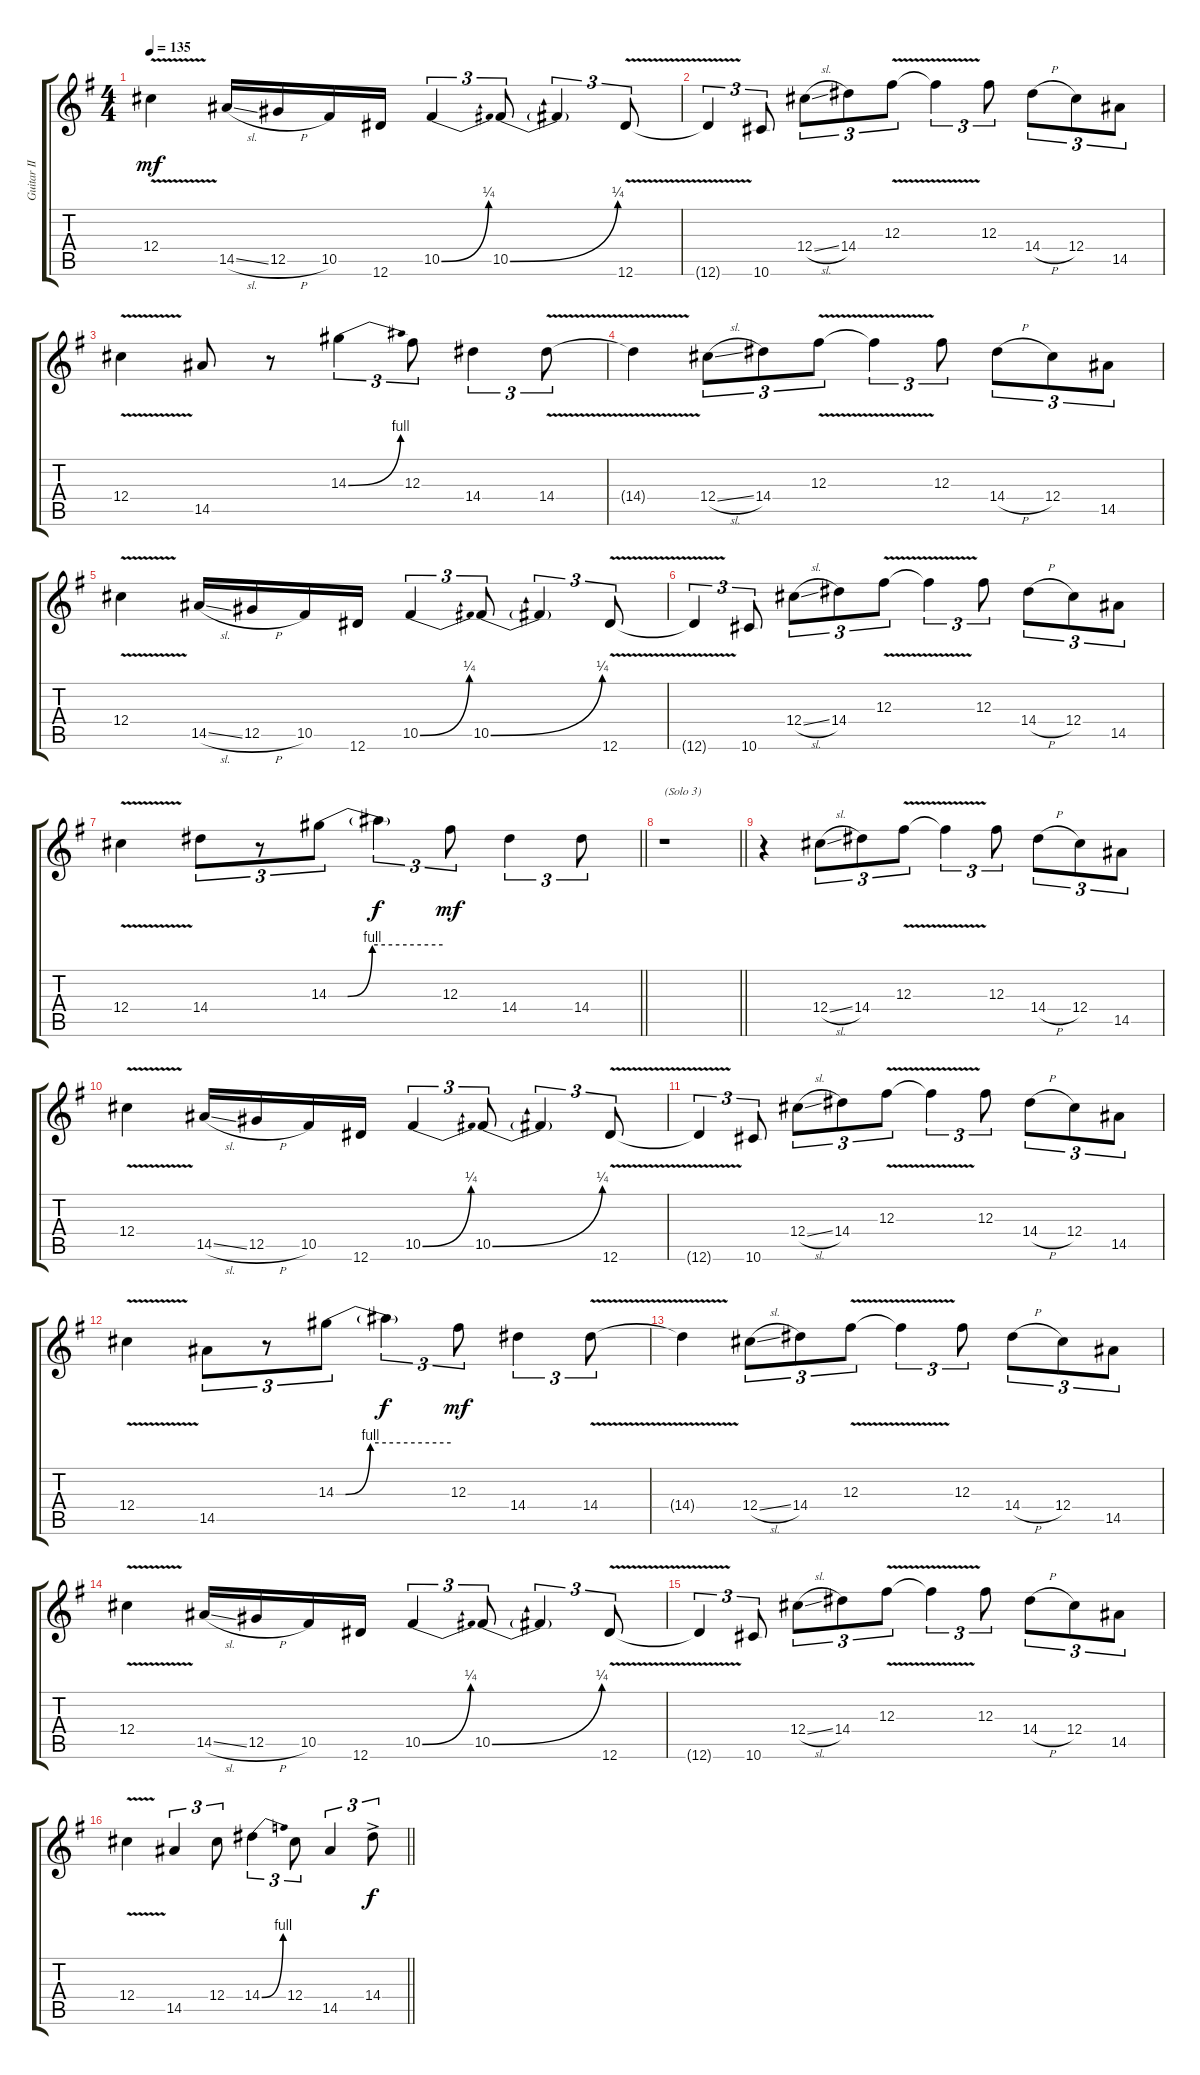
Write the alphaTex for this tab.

\track ("Guitar II" "Guitar II") {instrument distortionguitar}
\staff {score tabs}
\tuning (Eb4 Bb3 Gb3 Db3 Ab2 Eb2) {hide}
\ts (4 4)
\tempo 135
\clef g2
\ks eminor
12.4{v}.4{dy mf} 14.5{sl}.16 12.5{h}.16 10.5.16 12.6.16 10.5{be (bend 0 0 60 1)}.4{tu (3 2)} 10.5{be (bend 0 0 60 1)}.8{tu (3 2)} 10.5{t}.4{tu (3 2)} 12.6{v}.8{tu (3 2)} |
12.6{t}.4{tu (3 2)} 10.6.8{tu (3 2)} 12.4{sl}.8{tu (3 2)} 14.4.8{tu (3 2)} 12.3{v}.8{tu (3 2)} 12.3{t}.4{tu (3 2)} 12.3.8{tu (3 2)} 14.4{h}.8{tu (3 2)} 12.4.8{tu (3 2)} 14.5.8{tu (3 2)} |
12.4{v}.4 14.5.8 r.8 14.3{be (bend 0 0 60 4)}.4{tu (3 2)} 12.3.8{tu (3 2)} 14.4.4{tu (3 2)} 14.4{v}.8{tu (3 2)} |
14.4{t}.4 12.4{sl}.8{tu (3 2)} 14.4.8{tu (3 2)} 12.3{v}.8{tu (3 2)} 12.3{t}.4{tu (3 2)} 12.3.8{tu (3 2)} 14.4{h}.8{tu (3 2)} 12.4.8{tu (3 2)} 14.5.8{tu (3 2)} |
12.4{v}.4 14.5{sl}.16 12.5{h}.16 10.5.16 12.6.16 10.5{be (bend 0 0 60 1)}.4{tu (3 2)} 10.5{be (bend 0 0 60 1)}.8{tu (3 2)} 10.5{t}.4{tu (3 2)} 12.6{v}.8{tu (3 2)} |
12.6{t}.4{tu (3 2)} 10.6.8{tu (3 2)} 12.4{sl}.8{tu (3 2)} 14.4.8{tu (3 2)} 12.3{v}.8{tu (3 2)} 12.3{t}.4{tu (3 2)} 12.3.8{tu (3 2)} 14.4{h}.8{tu (3 2)} 12.4.8{tu (3 2)} 14.5.8{tu (3 2)} |
\barLineRight lightlight
12.4{v}.4 14.4.8{tu (3 2)} r.8{tu (3 2)} 14.3{be (custom 0 0 10 0 23 4 60 4)}.8{tu (3 2)} 14.3{t}.4{tu (3 2) dy f} 12.3.8{tu (3 2) dy mf} 14.4.4{tu (3 2)} 14.4.8{tu (3 2)} |
\barLineRight lightlight
r.1{txt "(Solo 3)"} |
r.4 12.4{sl}.8{tu (3 2)} 14.4.8{tu (3 2)} 12.3{v}.8{tu (3 2)} 12.3{t}.4{tu (3 2)} 12.3.8{tu (3 2)} 14.4{h}.8{tu (3 2)} 12.4.8{tu (3 2)} 14.5.8{tu (3 2)} |
12.4{v}.4 14.5{sl}.16 12.5{h}.16 10.5.16 12.6.16 10.5{be (bend 0 0 60 1)}.4{tu (3 2)} 10.5{be (bend 0 0 60 1)}.8{tu (3 2)} 10.5{t}.4{tu (3 2)} 12.6{v}.8{tu (3 2)} |
12.6{t}.4{tu (3 2)} 10.6.8{tu (3 2)} 12.4{sl}.8{tu (3 2)} 14.4.8{tu (3 2)} 12.3{v}.8{tu (3 2)} 12.3{t}.4{tu (3 2)} 12.3.8{tu (3 2)} 14.4{h}.8{tu (3 2)} 12.4.8{tu (3 2)} 14.5.8{tu (3 2)} |
12.4{v}.4 14.5.8{tu (3 2)} r.8{tu (3 2)} 14.3{be (custom 0 0 5 0 18 4 60 4)}.8{tu (3 2)} 14.3{t}.4{tu (3 2) dy f} 12.3.8{tu (3 2) dy mf} 14.4.4{tu (3 2)} 14.4{v}.8{tu (3 2)} |
14.4{t}.4 12.4{sl}.8{tu (3 2)} 14.4.8{tu (3 2)} 12.3{v}.8{tu (3 2)} 12.3{t}.4{tu (3 2)} 12.3.8{tu (3 2)} 14.4{h}.8{tu (3 2)} 12.4.8{tu (3 2)} 14.5.8{tu (3 2)} |
12.4{v}.4 14.5{sl}.16 12.5{h}.16 10.5.16 12.6.16 10.5{be (bend 0 0 60 1)}.4{tu (3 2)} 10.5{be (bend 0 0 60 1)}.8{tu (3 2)} 10.5{t}.4{tu (3 2)} 12.6{v}.8{tu (3 2)} |
12.6{t}.4{tu (3 2)} 10.6.8{tu (3 2)} 12.4{sl}.8{tu (3 2)} 14.4.8{tu (3 2)} 12.3{v}.8{tu (3 2)} 12.3{t}.4{tu (3 2)} 12.3.8{tu (3 2)} 14.4{h}.8{tu (3 2)} 12.4.8{tu (3 2)} 14.5.8{tu (3 2)} |
\barLineRight lightlight
12.4{v}.4 14.5.4{tu (3 2)} 12.4.8{tu (3 2)} 14.4{be (bend 0 0 60 4)}.4{tu (3 2)} 12.4.8{tu (3 2)} 14.5.4{tu (3 2)} 14.4{ac}.8{tu (3 2) dy f}
